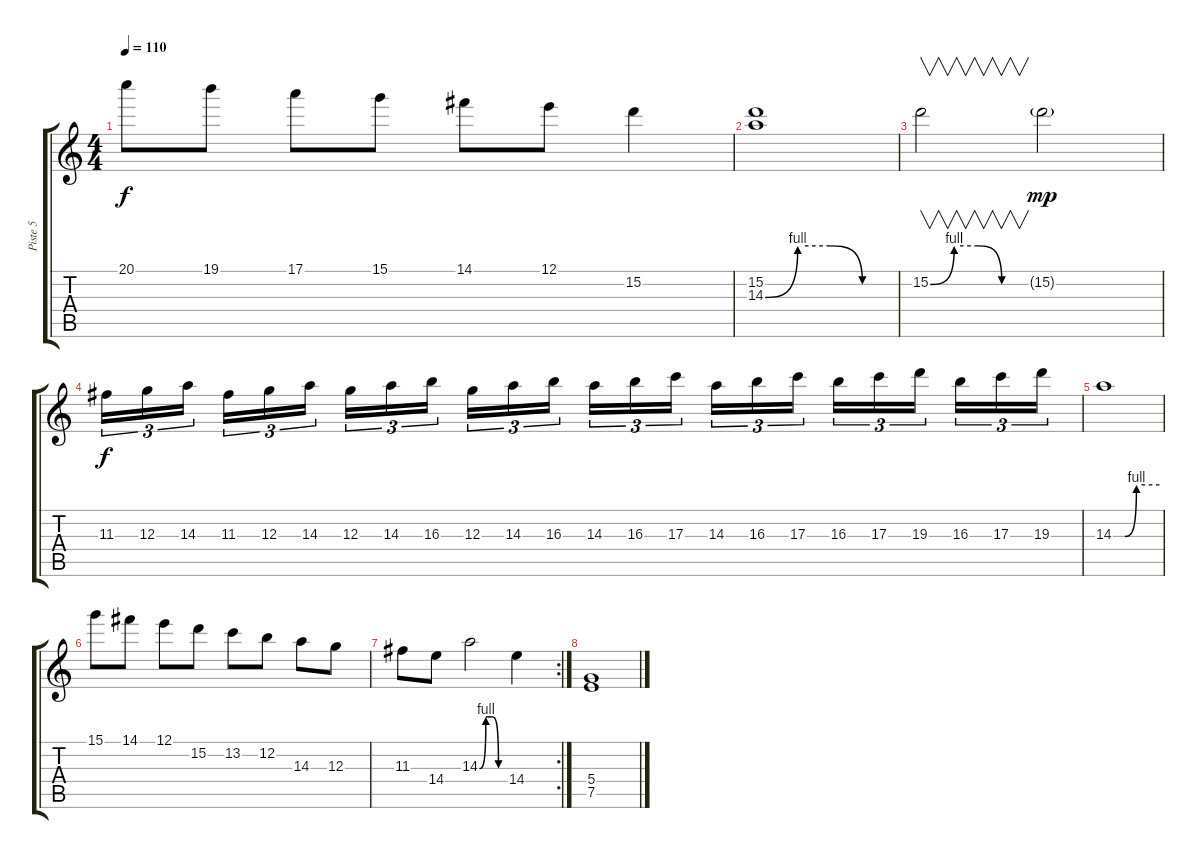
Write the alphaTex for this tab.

\track ("Piste 5" "Piste 5") {instrument distortionguitar}
\staff {score tabs}
\tuning (E4 B3 G3 D3 A2 E2) {hide}
\ts (4 4)
\tempo 110
\clef g2
\ks c
20.1.8{dy f} 19.1.8 17.1.8 15.1.8 14.1.8 12.1.8 15.2.4 |
(15.2 14.3{be (custom 0 0 15 4 30 4 45 0 60 0)}).1 |
15.2{be (custom 0 0 15 4 30 4 45 0 60 0)}.2{v} 15.2{g}.2{dy mp} |
11.3.16{tu (3 2) dy f} 12.3.16{tu (3 2)} 14.3.16{tu (3 2)} 11.3.16{tu (3 2)} 12.3.16{tu (3 2)} 14.3.16{tu (3 2)} 12.3.16{tu (3 2)} 14.3.16{tu (3 2)} 16.3.16{tu (3 2)} 12.3.16{tu (3 2)} 14.3.16{tu (3 2)} 16.3.16{tu (3 2)} 14.3.16{tu (3 2)} 16.3.16{tu (3 2)} 17.3.16{tu (3 2)} 14.3.16{tu (3 2)} 16.3.16{tu (3 2)} 17.3.16{tu (3 2)} 16.3.16{tu (3 2)} 17.3.16{tu (3 2)} 19.3.16{tu (3 2)} 16.3.16{tu (3 2)} 17.3.16{tu (3 2)} 19.3.16{tu (3 2)} |
14.3{be (custom 0 0 15 0 30 4 60 4)}.1 |
15.1.8 14.1.8 12.1.8 15.2.8 13.2.8 12.2.8 14.3.8 12.3.8 |
\rc 2
11.3.8 14.4.8 14.3{be (custom 0 0 15 4 30 4 45 0 60 0)}.2 14.4.4 |
(5.4 7.5).1
